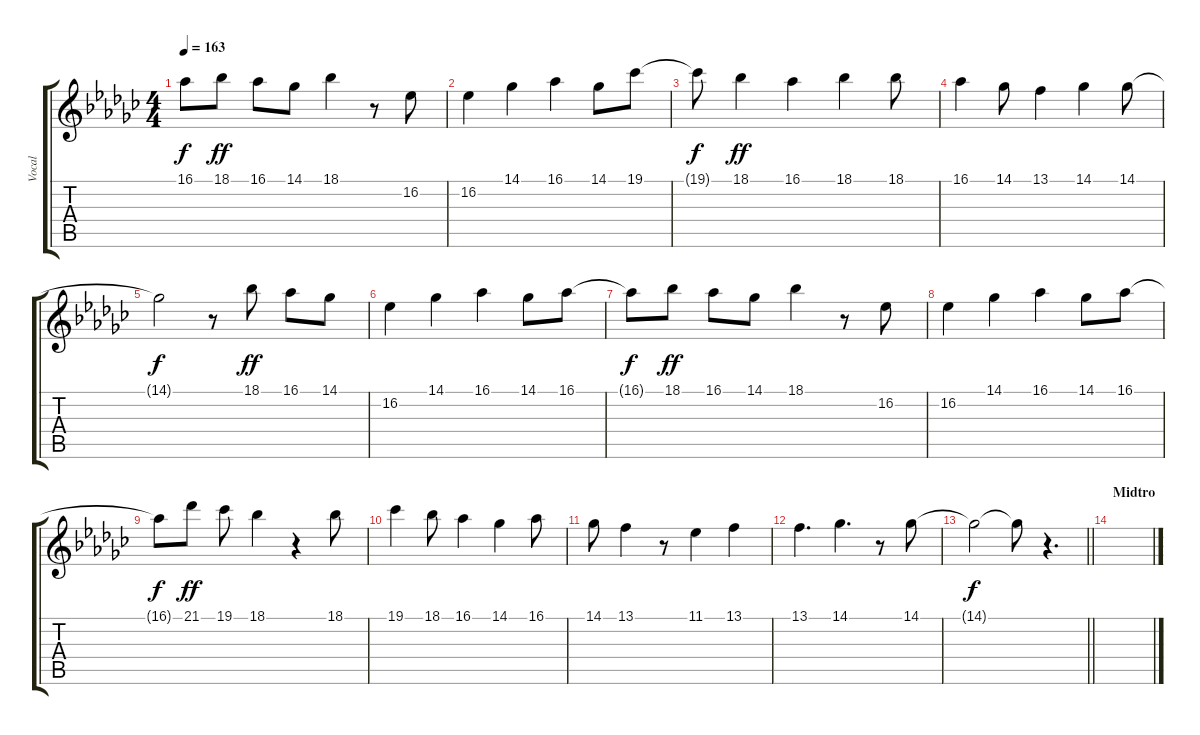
\track ("Vocal" "Vocal") {instrument baritonesax}
\staff {score tabs}
\tuning (E4 B3 G3 D3 A2 E2) {hide}
\ts (4 4)
\tempo 163
\clef g2
\ks gb
16.1{t}.8{dy f} 18.1.8{dy ff} 16.1.8 14.1.8 18.1.4 r.8 16.2.8 |
16.2.4 14.1.4 16.1.4 14.1.8 19.1.8 |
19.1{t}.8{dy f} 18.1.4{dy ff} 16.1.4 18.1.4 18.1.8 |
16.1.4 14.1.8 13.1.4 14.1.4 14.1.8 |
14.1{t}.2{dy f} r.8 18.1.8{dy ff} 16.1.8 14.1.8 |
16.2.4 14.1.4 16.1.4 14.1.8 16.1.8 |
16.1{t}.8{dy f} 18.1.8{dy ff} 16.1.8 14.1.8 18.1.4 r.8 16.2.8 |
16.2.4 14.1.4 16.1.4 14.1.8 16.1.8 |
16.1{t}.8{dy f} 21.1.8{dy ff} 19.1.8 18.1.4 r.4 18.1.8 |
19.1.4 18.1.8 16.1.4 14.1.4 16.1.8 |
14.1.8 13.1.4 r.8 11.1.4 13.1.4 |
13.1.4{d} 14.1.4{d} r.8 14.1.8 |
\barLineRight lightlight
14.1{t}.2{dy f} 14.1{t}.8 r.4{d} |
\section ("" "Midtro")
